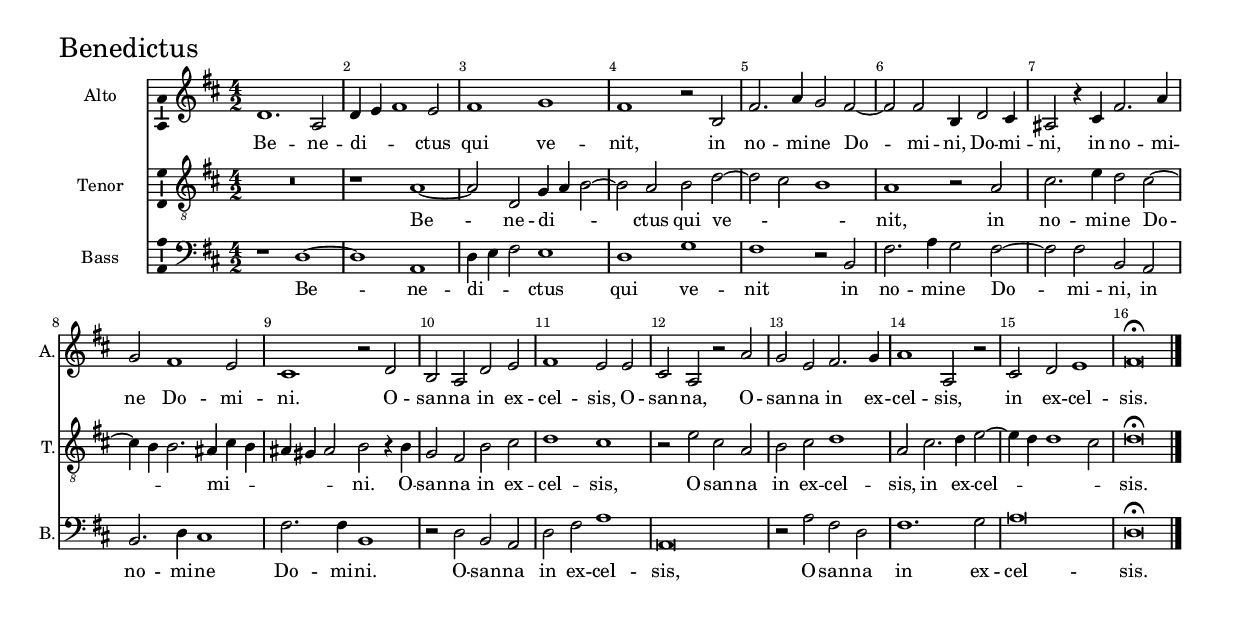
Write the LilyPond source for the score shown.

\version "2.18.2"

\include "common.ly"


benedictusAltoNotes =  \relative fis' {
  % Permit first bar number to be printed
  \bar ""

  \clef "treble" \key d \major 
    d1. a2 | % 323
    d4 e4 fis1 e2 | % 324
    fis1 g1 | % 325
    fis1 r2 b,2 | % 326
    fis'2. a4 g2 fis2 ~ | % 327
    fis2 fis2 b,4 d2 cis4 | % 328
    ais2 r4 cis4 fis2. a4 | % 329
    g2 fis1 e2 | \barNumberCheck #9
    cis1 r2 d2 | % 331
    b2 a2 d2 e2 | % 332
    fis1 e2 e2 | % 333
    cis2 a2 r2 a'2 | % 334
    g2 e2 fis2. g4 | % 335
    a1 a,2 r2 | % 336
    cis2 d2 e1 | % 337
    fis\breve ^\fermata \bar "|." \barNumberCheck #17
}

benedictusAltoLyrics = \lyricmode { 
    Be -- ne -- di -- _ _ ctus
    qui ve -- "nit," in no -- mi -- ne Do -- mi -- "ni," Do -- mi --
    "ni," in no -- mi -- ne Do -- mi -- "ni." O -- san -- na in ex --
    cel -- "sis," O -- san -- "na," O -- san -- na in ex -- cel --
    "sis," in ex -- cel -- "sis." 
    
}

benedictusTenorNotes =  \relative a {
    \clef "treble_8" \key d \major 
    R1*2 | % 323
    r1 a1 ~ | % 324
    a2 d,2 g4 a4 b2 ~ | % 325
    b2 a2 b2 d2 ~ | % 326
    d2 cis2 b1 | % 327
    a1 r2 a2 | % 328
    cis2. e4 d2 cis2 ~ | % 329
    cis4 b4 b2. ais4 cis4 b4 | \barNumberCheck #9
    ais4 gis4 ais2 b2 r4 b4 | % 331
    g2 fis2 b2 cis2 | % 332
    d1 cis1 | % 333
    r2 e2 cis2 a2 | % 334
    b2 cis2 d1 | % 335
    a2 cis2. d4 e2 ~ | % 336
    e4 d4 d1 cis2 | % 337
    d\breve ^\fermata \bar "|." \barNumberCheck #17
}

benedictusTenorLyrics = \lyricmode { 
    Be -- ne -- di -- _ _ ctus qui
    ve -- _ _ "nit," in no -- mi -- ne Do -- _ _ mi
    -- _ _ _ _ _ "ni." O -- san -- na in ex --
    cel -- "sis," O -- san -- na in ex -- cel -- "sis," in ex -- cel --
    _ _ _ "sis." 
    
}

benedictusBassNotes =  \relative d {
    \clef "bass" \key d \major \time 4/2 
    r1 d1 ~ | % 323
    d1 a1 | % 324
    d4 e4 fis2 e1 | % 325
    d1 g1 | % 326
    fis1 r2 b,2 | % 327
    fis'2. a4 g2 fis2 ~ | % 328
    fis2 fis2 b,2 a2 | % 329
    b2. d4 cis1 | \barNumberCheck #9
    fis2. fis4 b,1 | % 331
    r2 d2 b2 a2 | % 332
    d2 fis2 a1 | % 333
    a,\breve | % 334
    r2 a'2 fis2 d2 | % 335
    fis1. g2 | % 336
    a\breve | % 337
    d,\breve ^\fermata \bar "|." \barNumberCheck #17
}

benedictusBassLyrics = \lyricmode { 
    Be -- ne -- di -- _ _ ctus qui ve --
    nit in no -- mi -- ne Do -- mi -- "ni," in no -- mi -- ne Do -- mi
    -- "ni." O -- san -- na in ex -- cel -- "sis," O -- san -- na in ex
    -- cel -- "sis." 
    
}


%
% Benedictus
%
\bookpart {
  \score {
    <<
        \new Staff <<
            \set Staff.instrumentName = "Alto"
            \set Staff.shortInstrumentName = "A."
            \context Staff << 
                \context Voice = "benedictusAlto" { \benedictusAltoNotes }
                \new Lyrics \lyricsto "benedictusAlto" \benedictusAltoLyrics
                >>
            >>
        
        \new Staff <<
            \set Staff.instrumentName = "Tenor"
            \set Staff.shortInstrumentName = "T."
            \context Staff << 
                \context Voice = "benedictusTenor" { \benedictusTenorNotes }
                \new Lyrics \lyricsto "benedictusTenor" \benedictusTenorLyrics
                >>
            >>
        
        \new Staff <<
            \set Staff.instrumentName = "Bass"
            \set Staff.shortInstrumentName = "B."
            \context Staff << 
                \context Voice = "benedictusBass" { \benedictusBassNotes }
                \new Lyrics \lyricsto "benedictusBass" \benedictusBassLyrics
                >>
            >>
        
    >>
    \header { piece = \markup{ \fontsize #4 "Benedictus" } }
    \layout {
      ragged-right = ##f
      % system-count = #1
      \override Score.BarNumber.break-visibility = ##(#f #t #t)
      \context {\Staff 
        \consists Ambitus_engraver 
      }
    }
  }
}
